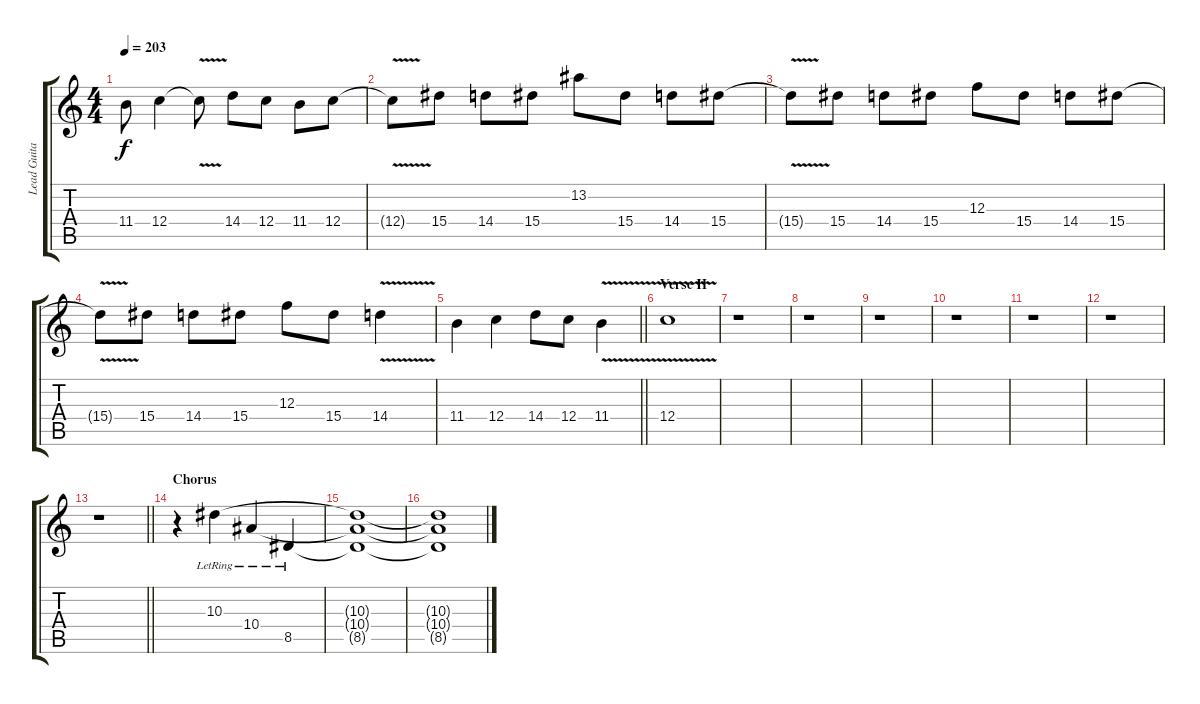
\track ("Lead Guitar" "Lead Guita") {instrument distortionguitar}
\staff {score tabs}
\tuning (D4 A3 F3 C3 G2 C2) {hide}
\ts (4 4)
\tempo 203
\clef g2
\ks c
11.4.8{dy f} 12.4.4 12.4{v t}.8 14.4.8 12.4.8 11.4.8 12.4.8 |
12.4{v t}.8 15.4.8 14.4.8 15.4.8 13.2.8 15.4.8 14.4.8 15.4.8 |
15.4{v t}.8 15.4.8 14.4.8 15.4.8 12.3.8 15.4.8 14.4.8 15.4.8 |
15.4{v t}.8 15.4.8 14.4.8 15.4.8 12.3.8 15.4.8 14.4{v}.4 |
\barLineRight lightlight
11.4.4 12.4.4 14.4.8 12.4.8 11.4{v}.4 |
\section ("" "Verse II")
12.4{v}.1{volume 8} |
r.1 |
r.1 |
r.1 |
r.1 |
r.1 |
r.1 |
\barLineRight lightlight
r.1 |
\section ("" "Chorus")
r.4 10.3{lr}.4{volume 14 instrument electricguitarmuted} 10.4{lr}.4 8.5{lr}.4 |
(10.3{t} 10.4{t} 8.5{t}).1{volume 12} |
(10.3{t} 10.4{t} 8.5{t}).1
